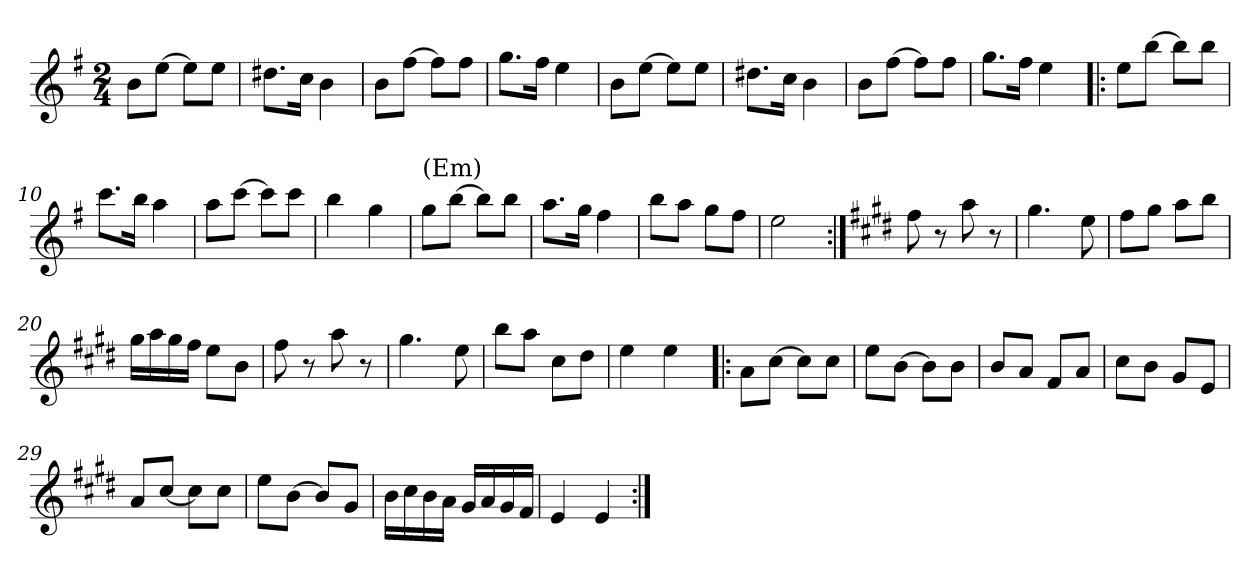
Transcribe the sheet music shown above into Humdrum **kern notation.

**kern
*part1
*staff1
*clefG2
*k[f#]
*e:
*M2/4
=1
8b\L
[8ee\J
8ee\L]
8ee\J
=2
8.dd#X\L
16cc\Jk
4b\
=3
8b\L
[8ff#\J
8ff#\L]
8ff#\J
=4
8.gg\L
16ff#\Jk
4ee\
=5
8b\L
[8ee\J
8ee\L]
8ee\J
=6
8.dd#X\L
16cc\Jk
4b\
=7
8b\L
[8ff#\J
8ff#\L]
8ff#\J
=8
8.gg\L
16ff#\Jk
4ee\
=9!|:
8ee\L
[8bb\J
8bb\L]
8bb\J
=10
8.ccc\L
16bb\Jk
4aa\
!!LO:LB:g=z
=11
8aa\L
[8ccc\J
8ccc\L]
8ccc\J
=12
4bb\
4gg\
=13
!LO:TX:a:t=(Em)
8gg\L
[8bb\J
8bb\L]
8bb\J
=14
8.aa\L
16gg\Jk
4ff#\
=15
8bb\L
8aa\J
8gg\L
8ff#\J
=16
2ee\
=17:|!
*k[f#c#g#d#]
*E:
8ff#\
8r
8aa\
8r
=18
4.gg#\
8ee\
=19
8ff#\L
8gg#\J
8aa\L
8bb\J
=20
16gg#\LL
16aa\
16gg#\
16ff#\JJ
8ee\L
8b\J
!!LO:LB:g=z
=21
8ff#\
8r
8aa\
8r
=22
4.gg#\
8ee\
=23
8bb\L
8aa\J
8cc#\L
8dd#\J
=24
4ee\
4ee\
=25!|:
8a\L
[8cc#\J
8cc#\L]
8cc#\J
=26
8ee\L
[8b\J
8b\L]
8b\J
=27
8b/L
8a/J
8f#/L
8a/J
=28
8cc#\L
8b\J
8g#/L
8e/J
=29
8a/L
[8cc#/J
8cc#\L]
8cc#\J
=30
8ee\L
[8b\J
8b/L]
8g#/J
!!LO:LB:g=z
=31
16b\LL
16cc#\
16b\
16a\JJ
16g#/LL
16a/
16g#/
16f#/JJ
=32
4e/
4e/
=:|!
*-
